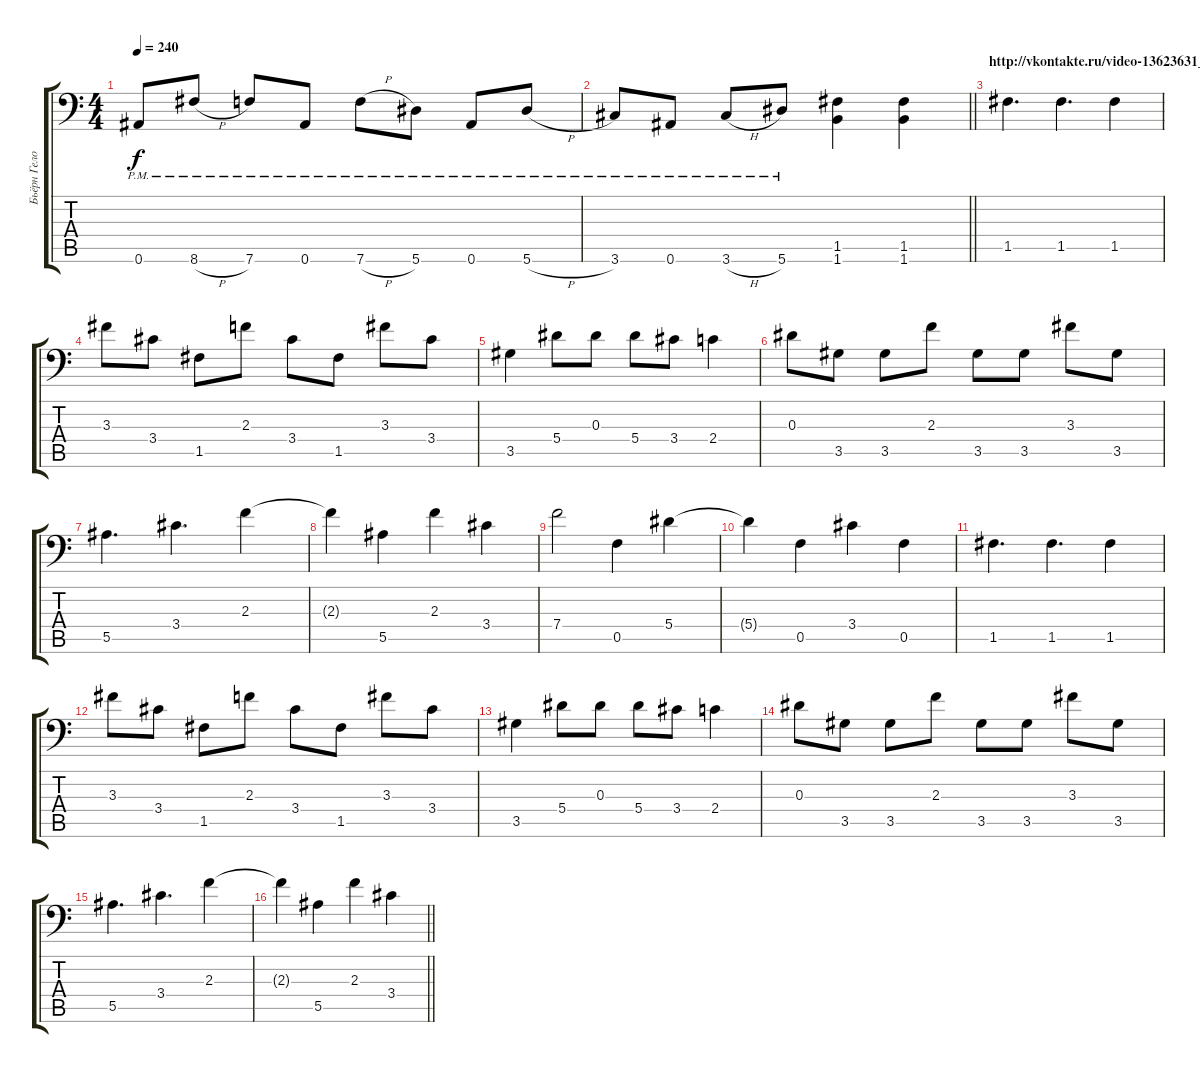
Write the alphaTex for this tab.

\track ("Бьёрн Гелотте" "Бьёрн Гело") {instrument distortionguitar}
\staff {score tabs}
\tuning (C4 G3 Eb3 Bb2 F2 Bb1) {hide}
\ts (4 4)
\tempo 240
\clef f4
\ks c
0.6{pm}.8{dy f} 8.6{h pm}.8 7.6{pm}.8 0.6{pm}.8 7.6{h pm}.8 5.6{pm}.8 0.6{pm}.8 5.6{h pm}.8 |
\barLineRight lightlight
3.6{pm}.8 0.6{pm}.8 3.6{h pm}.8 5.6{pm}.8 (1.5 1.6).4 (1.5 1.6).4 |
\section ("" "http://vkontakte.ru/video-13623631_153984265")
1.5.4{d} 1.5.4{d} 1.5.4 |
3.3.8 3.4.8 1.5.8 2.3.8 3.4.8 1.5.8 3.3.8 3.4.8 |
3.5.4 5.4.8 0.3.8 5.4.8 3.4.8 2.4.4 |
0.3.8 3.5.8 3.5.8 2.3.8 3.5.8 3.5.8 3.3.8 3.5.8 |
5.5.4{d} 3.4.4{d} 2.3.4 |
2.3{t}.4 5.5.4 2.3.4 3.4.4 |
7.4.2 0.5.4 5.4.4 |
5.4{t}.4 0.5.4 3.4.4 0.5.4 |
1.5.4{d} 1.5.4{d} 1.5.4 |
3.3.8 3.4.8 1.5.8 2.3.8 3.4.8 1.5.8 3.3.8 3.4.8 |
3.5.4 5.4.8 0.3.8 5.4.8 3.4.8 2.4.4 |
0.3.8 3.5.8 3.5.8 2.3.8 3.5.8 3.5.8 3.3.8 3.5.8 |
5.5.4{d} 3.4.4{d} 2.3.4 |
\barLineRight lightlight
2.3{t}.4 5.5.4 2.3.4 3.4.4
